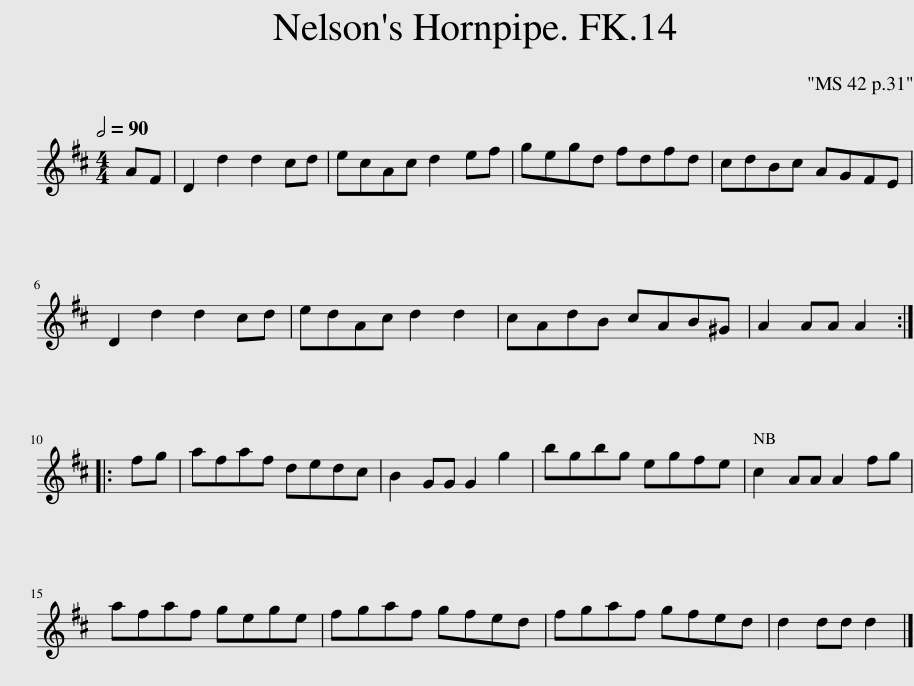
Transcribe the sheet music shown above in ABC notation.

X:1
L:1/8
Q:1/2=90
M:4/4
I:linebreak $
K:D
V:1 treble
V:1
 AF | D2 d2 d2 cd | ecAc d2 ef | gegd fdfd | cdBc AGFE |$ %5
 D2 d2 d2 cd | edAc d2 d2 | cAdB cAB^G | A2 AA A2 ::$ fg | %10
 afaf dedc | B2 GG G2 g2 | bgbg egfe | c2 AA A2 fg |$ afaf gege | %15
 fgaf gfed | fgaf gfed | d2 dd d2 |] %18
